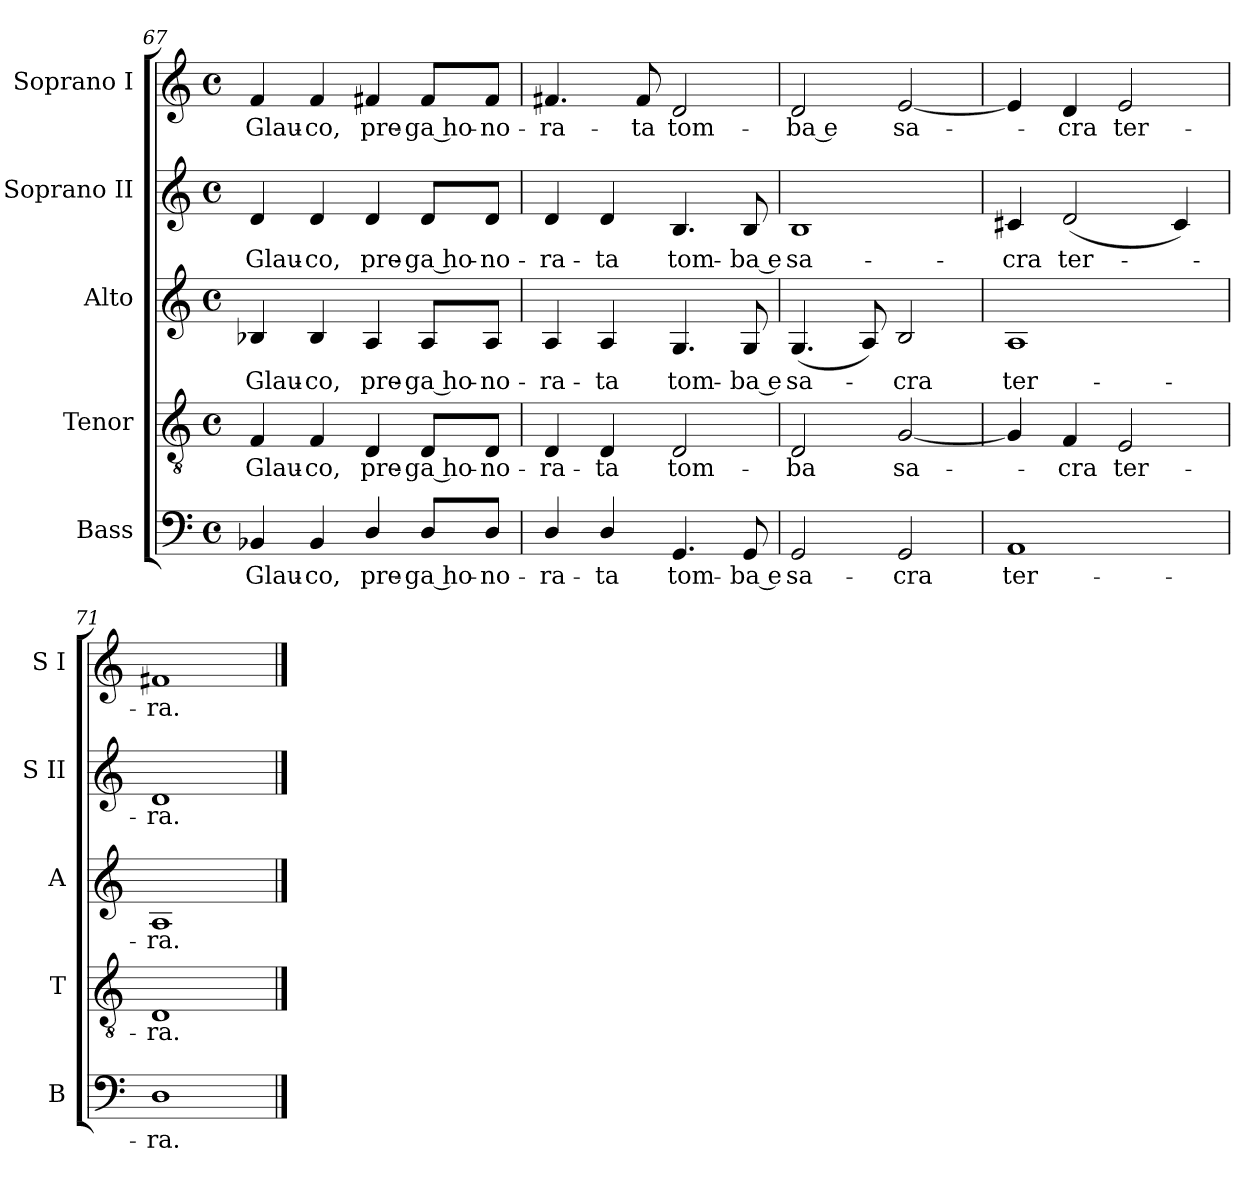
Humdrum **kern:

**kern	**text	**kern	**text	**kern	**text	**kern	**text	**kern	**text
*part5	*part5	*part4	*part4	*part3	*part3	*part2	*part2	*part1	*part1
*staff5	*staff5	*staff4	*staff4	*staff3	*staff3	*staff2	*staff2	*staff1	*staff1
*I"Bass	*	*I"Tenor	*	*I"Alto	*	*I"Soprano II	*	*I"Soprano I	*
*I'B	*	*I'T	*	*I'A	*	*I'S II	*	*I'S I	*
*clefF4	*	*clefGv2	*	*clefG2	*	*clefG2	*	*clefG2	*
*k[]	*	*k[]	*	*k[]	*	*k[]	*	*k[]	*
*C:	*	*C:	*	*C:	*	*C:	*	*C:	*
*M4/4	*	*M4/4	*	*M4/4	*	*M4/4	*	*M4/4	*
*met(c)	*	*met(c)	*	*met(c)	*	*met(c)	*	*met(c)	*
=67	=67	=67	=67	=67	=67	=67	=67	=67	=67
!	!LO:LY:b	!	!LO:LY:b	!	!LO:LY:b	!	!LO:LY:b	!	!LO:LY:b
4BB-X	Glau-	4F	Glau-	4B-X	Glau-	4d	Glau-	4f	Glau-
!	!LO:LY:b	!	!LO:LY:b	!	!LO:LY:b	!	!LO:LY:b	!	!LO:LY:b
4BB-	-co,	4F	-co,	4B-	-co,	4d	-co,	4f	-co,
!	!LO:LY:b	!	!LO:LY:b	!	!LO:LY:b	!	!LO:LY:b	!	!LO:LY:b
4D/	pre-	4D	pre-	4A	pre-	4d	pre-	4f#X	pre-
!	!LO:LY:b	!	!LO:LY:b	!	!LO:LY:b	!	!LO:LY:b	!	!LO:LY:b
8D/L	-ga ho-	8D/L	-ga ho-	8A/L	-ga ho-	8d/L	-ga ho-	8f#/L	-ga ho-
!	!LO:LY:b	!	!LO:LY:b	!	!LO:LY:b	!	!LO:LY:b	!	!LO:LY:b
8D/J	-no-	8D/J	-no-	8A/J	-no-	8d/J	-no-	8f#/J	-no-
=68	=68	=68	=68	=68	=68	=68	=68	=68	=68
!	!LO:LY:b	!	!LO:LY:b	!	!LO:LY:b	!	!LO:LY:b	!	!LO:LY:b
4D/	-ra-	4D	-ra-	4A	-ra-	4d	-ra-	4.f#X	-ra-
!	!LO:LY:b	!	!LO:LY:b	!	!LO:LY:b	!	!LO:LY:b	!	!
4D/	-ta	4D	-ta	4A	-ta	4d	-ta	.	.
!	!	!	!	!	!	!	!	!	!LO:LY:b
.	.	.	.	.	.	.	.	8f#	-ta
!	!LO:LY:b	!	!LO:LY:b	!	!LO:LY:b	!	!LO:LY:b	!	!LO:LY:b
4.GG	tom-	2D	tom-	4.G	tom-	4.B	tom-	2d	tom-
!	!LO:LY:b	!	!	!	!LO:LY:b	!	!LO:LY:b	!	!
8GG	-ba e	.	.	8G	-ba e	8B	-ba e	.	.
=69	=69	=69	=69	=69	=69	=69	=69	=69	=69
!	!LO:LY:b	!	!LO:LY:b	!	!LO:LY:b	!	!LO:LY:b	!	!LO:LY:b
2GG	sa-	2D	-ba	(<4.G	sa-	1B	sa-	2d	-ba e
.	.	.	.	8A)	.	.	.	.	.
!	!LO:LY:b	!	!LO:LY:b	!	!LO:LY:b	!	!	!	!LO:LY:b
2GG	-cra	[2G	sa-	2B	cra	.	.	[2e	sa-
=70	=70	=70	=70	=70	=70	=70	=70	=70	=70
!	!LO:LY:b	!	!	!	!LO:LY:b	!	!LO:LY:b	!	!
1AA	ter-	4G]	.	1A	ter-	4c#X	-cra	4e]	.
!	!	!	!LO:LY:b	!	!	!	!LO:LY:b	!	!LO:LY:b
.	.	4F	cra	.	.	(<2d	ter-	4d	cra
!	!	!	!LO:LY:b	!	!	!	!	!	!LO:LY:b
.	.	2E	ter-	.	.	.	.	2e	ter-
.	.	.	.	.	.	4c#)	.	.	.
=71	=71	=71	=71	=71	=71	=71	=71	=71	=71
!	!LO:LY:b	!	!LO:LY:b	!	!LO:LY:b	!	!LO:LY:b	!	!LO:LY:b
1D	-ra.	1D	-ra.	1A	-ra.	1d	ra.	1f#X	-ra.
==	==	==	==	==	==	==	==	==	==
*-	*-	*-	*-	*-	*-	*-	*-	*-	*-
